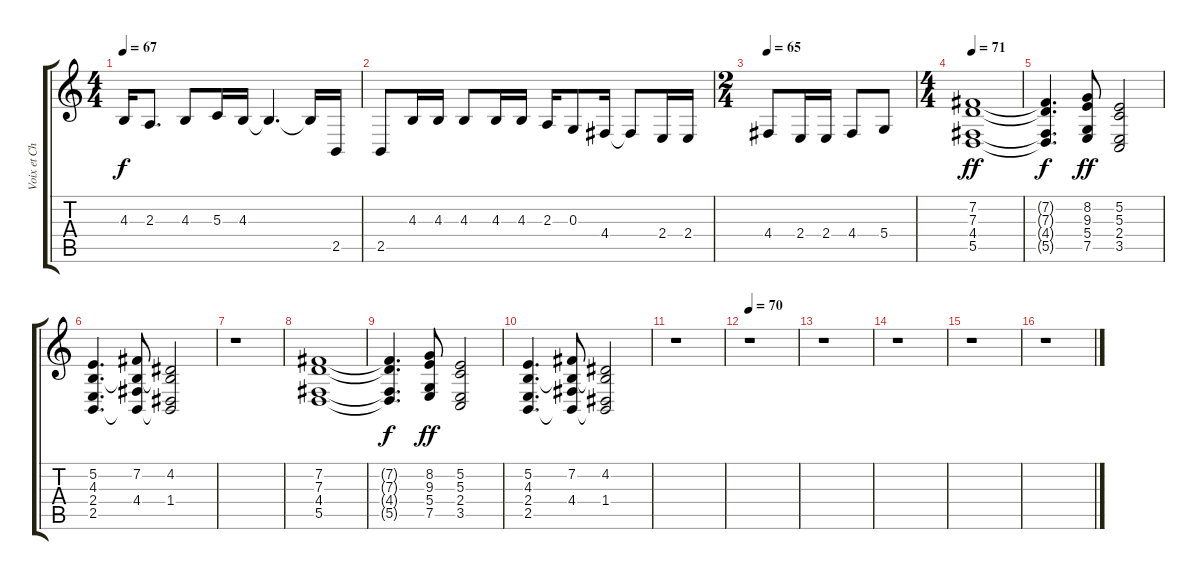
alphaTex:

\track ("Voix et Choeurs" "Voix et Ch") {instrument violin}
\staff {score tabs}
\tuning (E4 B3 G3 D3 A2 E2) {hide}
\ts (4 4)
\tempo 67
\clef g2
\ks c
4.3.16{dy f} 2.3.8{d} 4.3.8 5.3.16 4.3.16 4.3{t}.4{d} 4.3{t}.16 2.5.16 |
2.5.8 4.3.16 4.3.16 4.3.8 4.3.16 4.3.16 2.3.16 0.3.8 4.4.16 4.4{t}.8 2.4.16 2.4.16 |
\ts (2 4)
\tempo 65
4.4.8 2.4.16 2.4.16 4.4.8 5.4.8 |
\ts (4 4)
\tempo 68
\tempo 71
(7.2 7.3 4.4 5.5).1{dy ff volume 14} |
(7.2{t} 7.3{t} 4.4{t} 5.5{t}).4{d dy f} (8.2 9.3 5.4 7.5).8{dy ff} (5.2 5.3 2.4 3.5).2 |
(5.2 4.3 2.4 2.5).4{d} (7.2 4.3{t} 4.4 2.5{t}).8 (4.2 4.3{t} 1.4 2.5{t}).2 |
r.1 |
(7.2 7.3 4.4 5.5).1 |
(7.2{t} 7.3{t} 4.4{t} 5.5{t}).4{d dy f} (8.2 9.3 5.4 7.5).8{dy ff} (5.2 5.3 2.4 3.5).2 |
(5.2 4.3 2.4 2.5).4{d} (7.2 4.3{t} 4.4 2.5{t}).8 (4.2 4.3{t} 1.4 2.5{t}).2 |
r.1 |
\tempo 70
r.1 |
r.1 |
r.1 |
r.1 |
r.1
